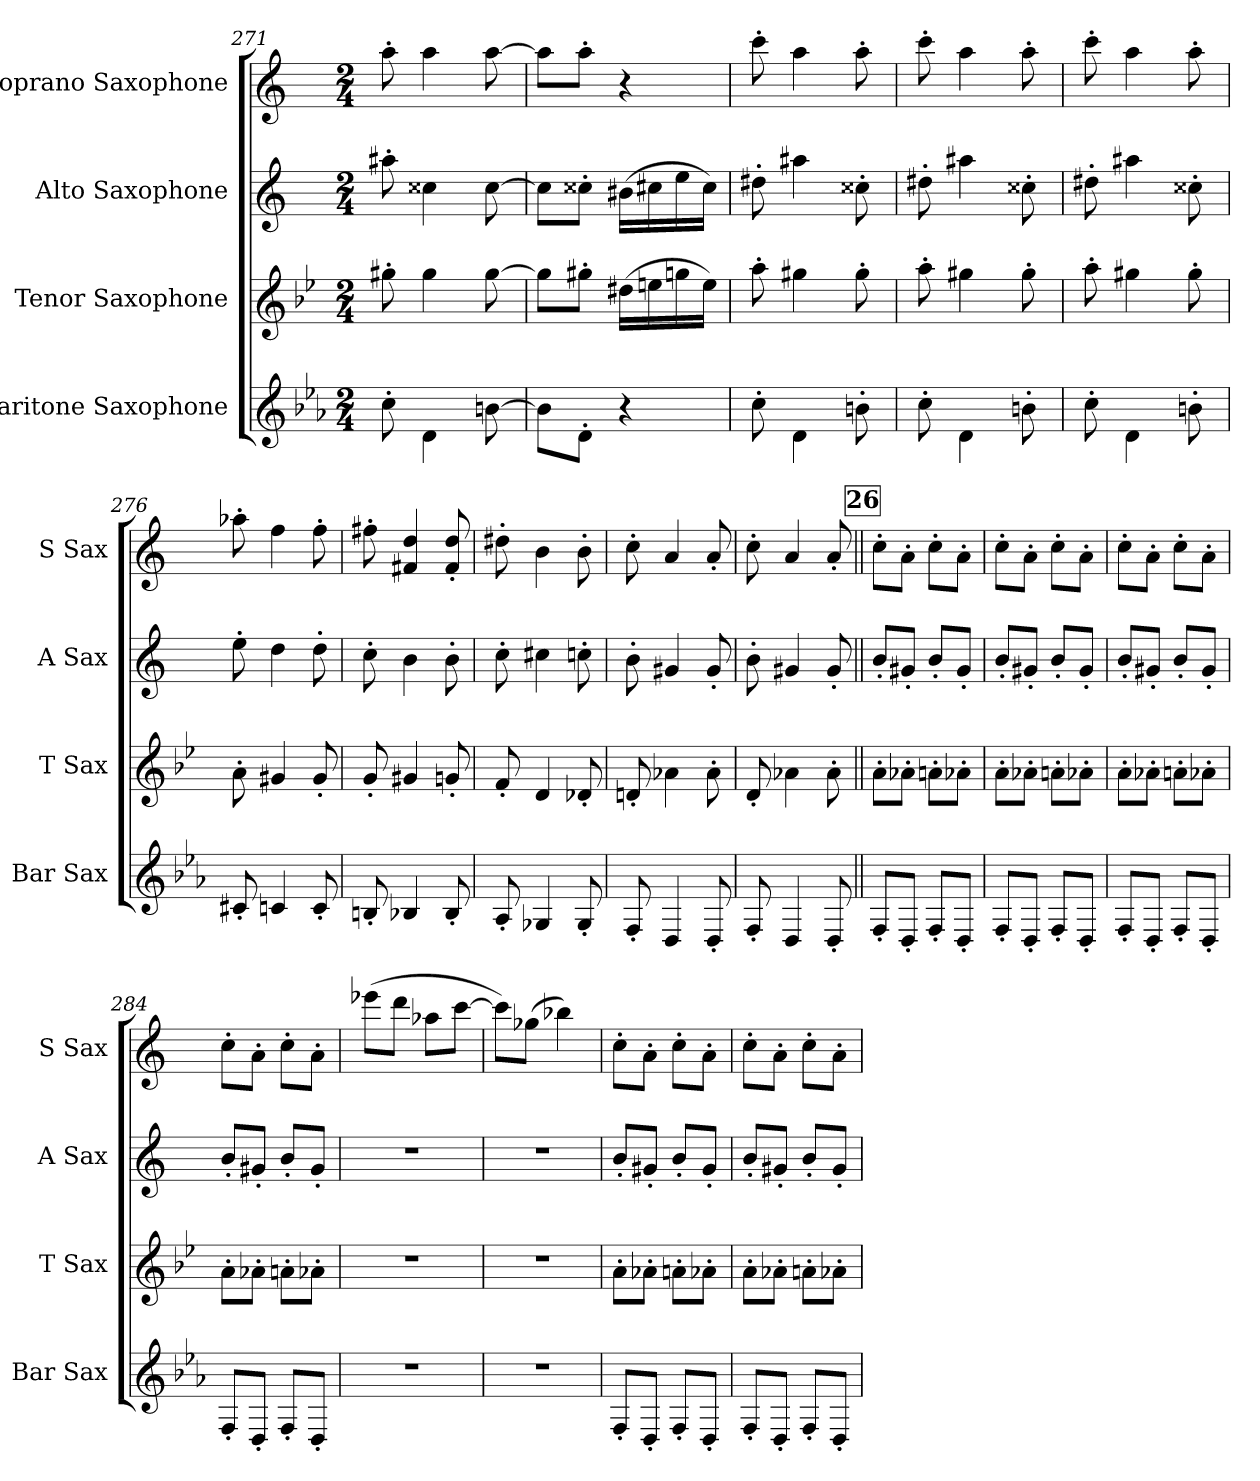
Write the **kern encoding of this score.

**kern	**kern	**kern	**kern
*part4	*part3	*part2	*part1
*staff4	*staff3	*staff2	*staff1
*I"Baritone Saxophone	*I"Tenor Saxophone	*I"Alto Saxophone	*I"Soprano Saxophone
*I'Bar Sax	*I'T Sax	*I'A Sax	*I'S Sax
*clefG2	*clefG2	*clefG2	*clefG2
*ITrd12c21	*ITrd8c14	*ITrd5c9	*ITrd1c2
*k[b-e-a-]	*k[b-e-]	*k[b-e-a-]	*k[b-e-]
*M2/4	*M2/4	*M2/4	*M2/4
=271	=271	=271	=271
8c'\	8g#X'\	8cc#X'\	8gg'\
4D\	4g#\	4e#X\	4gg\
[8Bn\	[8g#\	[8e#\	[8gg\
=272	=272	=272	=272
8B\L]	8g#\L]	8e#\L]	8gg\L]
8D'\J	8g#X'\J	8e#X'\J	8gg'\J
4r	(16d#X\LL	(16d#X\LL	4r
.	16en\	16en\	.
.	16gn\	16g\	.
.	16e\JJ)	16e\JJ)	.
=273	=273	=273	=273
8c'\	8a'\	8f#X'\	8bb-'\
4D\	4g#X\	4cc#X\	4gg\
8Bn'\	8g#'\	8e#X'\	8gg'\
=274	=274	=274	=274
8c'\	8a'\	8f#X'\	8bb-'\
4D\	4g#X\	4cc#X\	4gg\
8Bn'\	8g#'\	8e#X'\	8gg'\
=275	=275	=275	=275
8c'\	8a'\	8f#X'\	8bb-'\
4D\	4g#X\	4cc#X\	4gg\
8Bn'\	8g#'\	8e#X'\	8gg'\
!!LO:PB:g=z
=276	=276	=276	=276
8C#X'/	8A'\	8g'\	8gg-X'\
4Cn/	4G#X/	4f\	4ee-\
8C'/	8G#'/	8f'\	8ee-'\
=277	=277	=277	=277
8BBn'/	8G'/	8e-'\	8een'\
4BB-X/	4G#X/	4d\	4en/ 4cc/
8BB-'/	8Gn'/	8d'\	8e/' 8cc/'
=278	=278	=278	=278
8AA-'/	8F'/	8e-'\	8cc#X'\
4GG-X/	4D/	4en\	4a\
8GG-'/	8D-X'/	8e-X'\	8a'\
=279	=279	=279	=279
8FF'/	8Dn'/	8d'\	8b-'\
4DD/	4A-X\	4Bn/	4g/
8DD'/	8A-'\	8B'/	8g'/
=280	=280	=280	=280
8FF'/	8D'/	8d'\	8b-'\
4DD/	4A-X\	4Bn/	4g/
8DD'/	8A-'\	8B'/	8g'/
!!LO:REH:place=s1:a:B:fs=14:t=26
=281||	=281||	=281||	=281||
8FF'/L	8A'\L	8d'/L	8b-'\L
8DD'/J	8A-X'\J	8Bn'/J	8g'\J
8FF'/L	8An'\L	8d'/L	8b-'\L
8DD'/J	8A-X'\J	8B'/J	8g'\J
!!LO:LB:g=z
=282	=282	=282	=282
8FF'/L	8A'\L	8d'/L	8b-'\L
8DD'/J	8A-X'\J	8Bn'/J	8g'\J
8FF'/L	8An'\L	8d'/L	8b-'\L
8DD'/J	8A-X'\J	8B'/J	8g'\J
=283	=283	=283	=283
8FF'/L	8A'\L	8d'/L	8b-'\L
8DD'/J	8A-X'\J	8Bn'/J	8g'\J
8FF'/L	8An'\L	8d'/L	8b-'\L
8DD'/J	8A-X'\J	8B'/J	8g'\J
=284	=284	=284	=284
8FF'/L	8A'\L	8d'/L	8b-'\L
8DD'/J	8A-X'\J	8Bn'/J	8g'\J
8FF'/L	8An'\L	8d'/L	8b-'\L
8DD'/J	8A-X'\J	8B'/J	8g'\J
=285	=285	=285	=285
*	*	*	*MM130
2r	2r	2r	(8ddd-X\L
.	.	.	8ccc\J
.	.	.	8gg-X\L
.	.	.	[8bb-\J
=286	=286	=286	=286
2r	2r	2r	8bb-\L])
.	.	.	(8ff-X\J
.	.	.	4aa-X\)
=287	=287	=287	=287
*	*	*	*MM160
8FF'/L	8A'\L	8d'/L	8b-'\L
8DD'/J	8A-X'\J	8Bn'/J	8g'\J
8FF'/L	8An'\L	8d'/L	8b-'\L
8DD'/J	8A-X'\J	8B'/J	8g'\J
!!LO:LB:g=z
=288	=288	=288	=288
8FF'/L	8A'\L	8d'/L	8b-'\L
8DD'/J	8A-X'\J	8Bn'/J	8g'\J
8FF'/L	8An'\L	8d'/L	8b-'\L
8DD'/J	8A-X'\J	8B'/J	8g'\J
=	=	=	=
*-	*-	*-	*-
